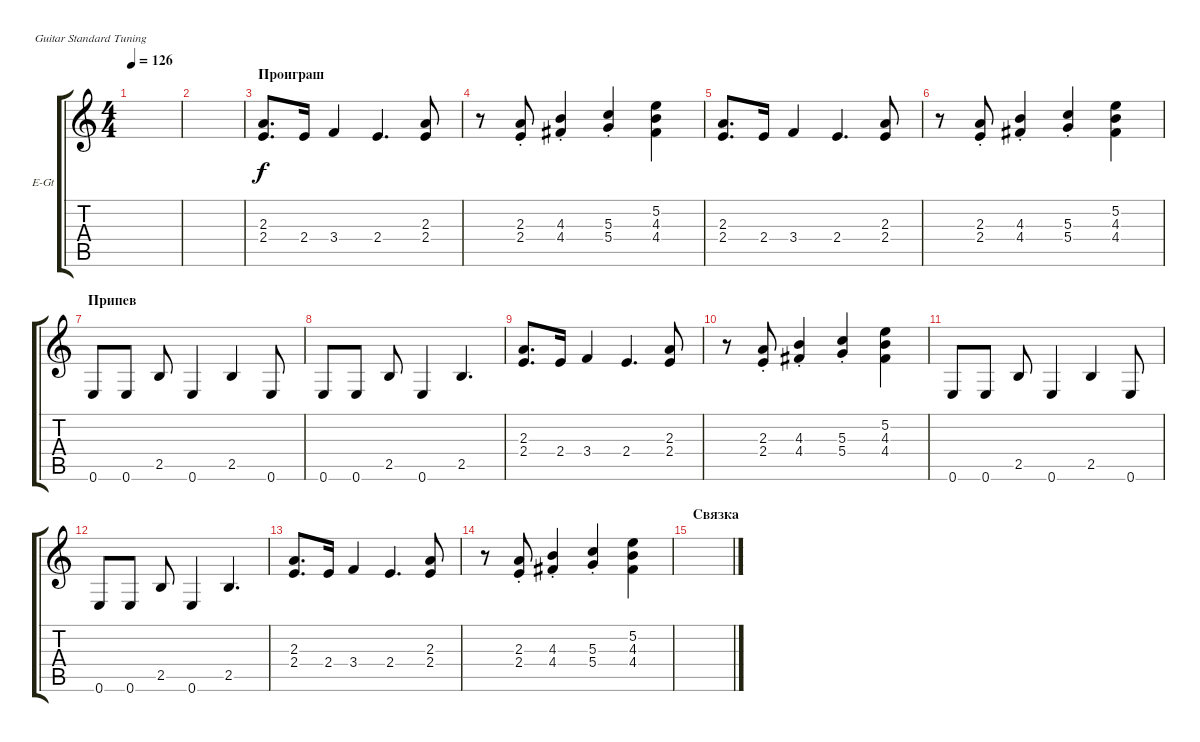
\defaultSystemsLayout 4
\bracketExtendMode groupsimilarinstruments
\firstSystemTrackNameOrientation horizontal
\otherSystemsTrackNameOrientation horizontal
\track ("Г. Каспарян" "E-Gt") {instrument overdrivenguitar}
\staff {score tabs}
\tuning (E4 B3 G3 D3 A2 E2)
\ts (4 4)
\tempo 126
\clef g2
\ks c
|
|
\section ("" "Проиграш")
(2.4 2.3).8{d} 2.4.16 3.4.4 2.4.4{d} (2.4 2.3).8 |
r.8 (2.4{st} 2.3{st}).8 (4.4{st} 4.3{st}).4 (5.4{st} 5.3{st}).4 (4.3 5.2 4.4).4 |
(2.4 2.3).8{d} 2.4.16 3.4.4 2.4.4{d} (2.4 2.3).8 |
r.8 (2.4{st} 2.3{st}).8 (4.4{st} 4.3{st}).4 (5.4{st} 5.3{st}).4 (4.3 5.2 4.4).4 |
\section ("" "Припев")
0.6.8 0.6.8 2.5.8 0.6.4 2.5.4 0.6.8 |
0.6.8 0.6.8 2.5.8 0.6.4 2.5.4{d} |
(2.4 2.3).8{d} 2.4.16 3.4.4 2.4.4{d} (2.4 2.3).8 |
r.8 (2.4{st} 2.3{st}).8 (4.4{st} 4.3{st}).4 (5.4{st} 5.3{st}).4 (4.3 5.2 4.4).4 |
0.6.8 0.6.8 2.5.8 0.6.4 2.5.4 0.6.8 |
0.6.8 0.6.8 2.5.8 0.6.4 2.5.4{d} |
(2.4 2.3).8{d} 2.4.16 3.4.4 2.4.4{d} (2.4 2.3).8 |
r.8 (2.4{st} 2.3{st}).8 (4.4{st} 4.3{st}).4 (5.4{st} 5.3{st}).4 (4.3 5.2 4.4).4 |
\section ("" "Связка")
